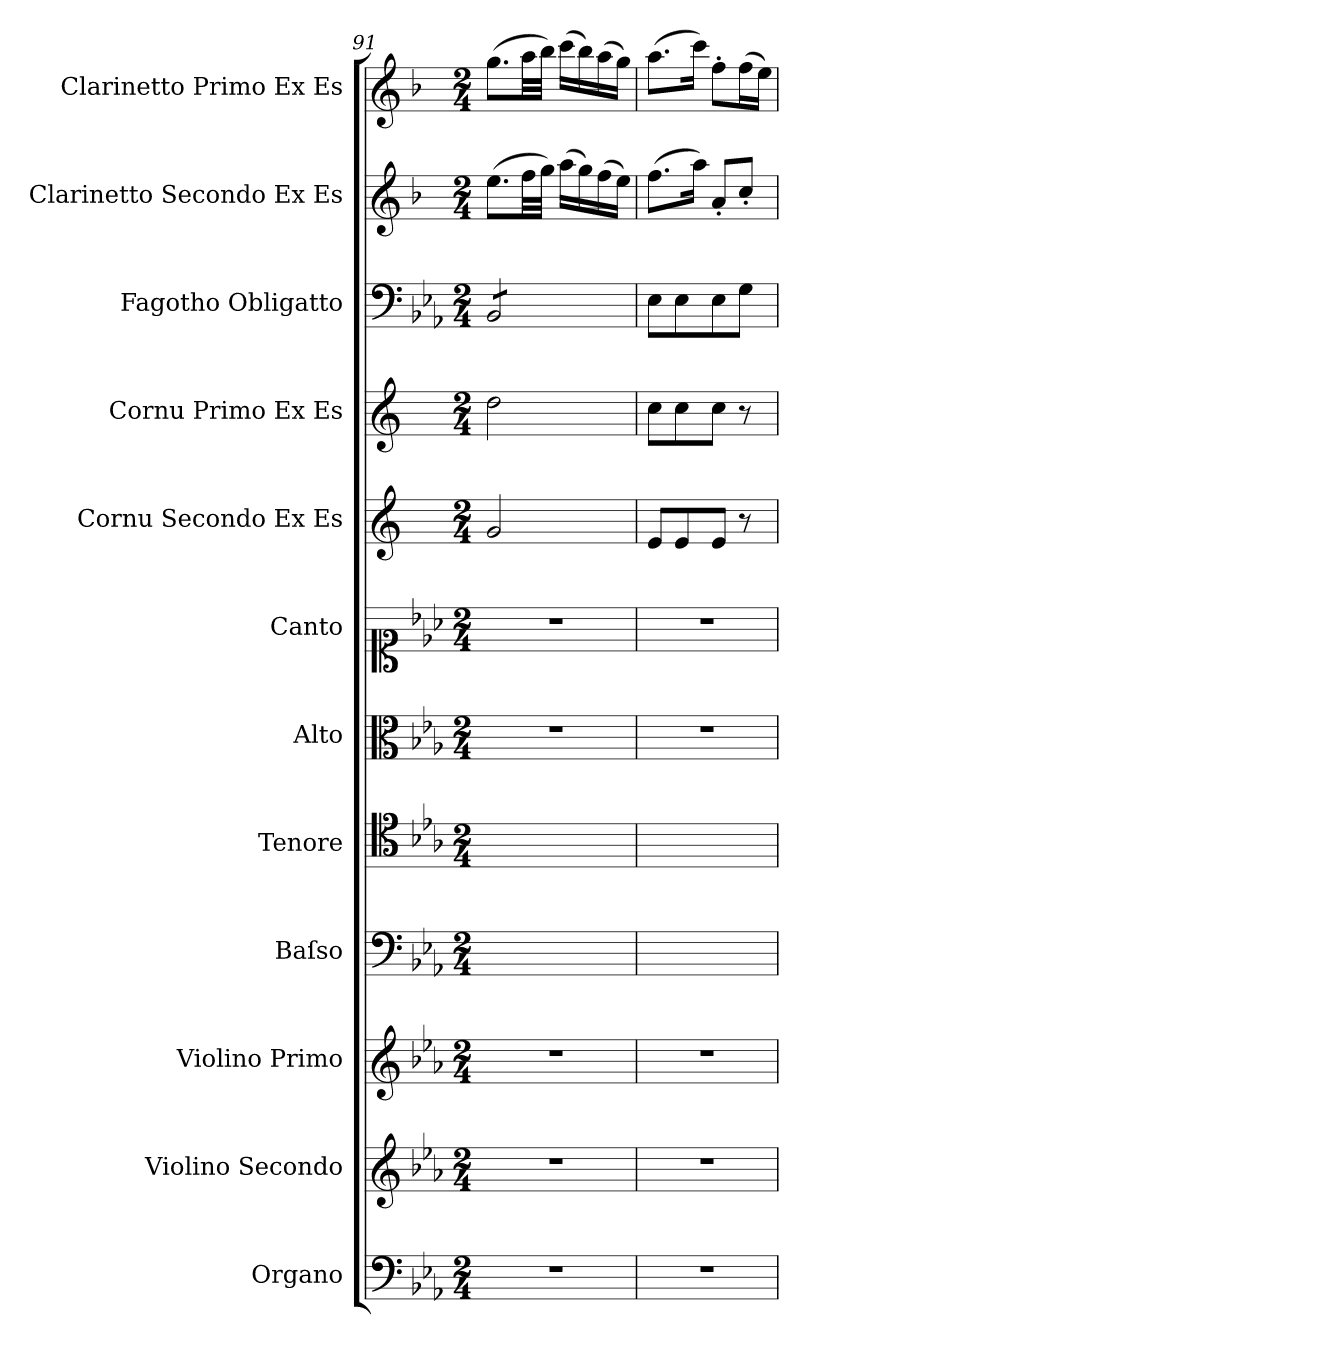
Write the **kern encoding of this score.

**kern	**kern	**kern	**kern	**kern	**kern	**kern	**kern	**kern	**kern	**kern	**kern
*part12	*part11	*part10	*part9	*part8	*part7	*part6	*part5	*part4	*part3	*part2	*part1
*staff12	*staff11	*staff10	*staff9	*staff8	*staff7	*staff6	*staff5	*staff4	*staff3	*staff2	*staff1
*I"Organo	*I"Violino Secondo	*I"Violino Primo	*I"Baſso	*I"Tenore	*I"Alto	*I"Canto	*I"Cornu Secondo Ex Es	*I"Cornu Primo Ex Es	*I"Fagotho Obligatto	*I"Clarinetto Secondo Ex Es	*I"Clarinetto Primo Ex Es
*I'Org	*	*I'Vno I	*I'B.	*I'T.	*I'A.	*I'C.	*	*I'Cor I	*I'Fag.	*	*I'Cor I
*clefF4	*clefG2	*clefG2	*clefF4	*clefC4	*clefC3	*clefC1	*clefG2	*clefG2	*clefF4	*clefG2	*clefG2
*	*	*	*	*	*	*	*ITrd5c9	*ITrd5c9	*	*ITrd1c2	*ITrd1c2
*k[b-e-a-]	*k[b-e-a-]	*k[b-e-a-]	*k[b-e-a-]	*k[b-e-a-]	*k[b-e-a-]	*k[b-e-a-]	*k[b-e-a-]	*k[b-e-a-]	*k[b-e-a-]	*k[b-e-a-]	*k[b-e-a-]
*c:	*c:	*c:	*c:	*c:	*c:	*c:	*c:	*c:	*c:	*c:	*c:
*M2/4	*M2/4	*M2/4	*M2/4	*M2/4	*M2/4	*M2/4	*M2/4	*M2/4	*M2/4	*M2/4	*M2/4
=91	=91	=91	=91	=91	=91	=91	=91	=91	=91	=91	=91
*	*	*	*	*	*	*	*	*	*tremolo	*	*
2r	2r	2r	2ryy	2ryy	2r	2r	2B-/	2f\	8BB-/L	(8.dd\L	(8.ff\L
.	.	.	.	.	.	.	.	.	8BB-/	.	.
.	.	.	.	.	.	.	.	.	.	32ee-\LL	32gg\LL
.	.	.	.	.	.	.	.	.	.	32ff\JJJ)	32aa-\JJJ)
.	.	.	.	.	.	.	.	.	8BB-/	(16gg\LL	(16bb-\LL
.	.	.	.	.	.	.	.	.	.	16ff\)	16aa-\)
.	.	.	.	.	.	.	.	.	8BB-/J	(16ee-\	(16gg\
*	*	*	*	*	*	*	*	*	*Xtremolo	*	*
.	.	.	.	.	.	.	.	.	.	16dd\JJ)	16ff\JJ)
=92	=92	=92	=92	=92	=92	=92	=92	=92	=92	=92	=92
2r	2r	2r	2ryy	2ryy	2r	2r	8G/L	8e-\L	8E-\L	(8.ee-\L	(8.gg\L
.	.	.	.	.	.	.	8G/	8e-\	8E-\	.	.
.	.	.	.	.	.	.	.	.	.	16gg\Jk)	16bb-\Jk)
.	.	.	.	.	.	.	8G/J	8e-\J	8E-\	8g'/L	8ee-'\L
.	.	.	.	.	.	.	8r	8r	8G\J	8b-'/J	(16ee-\L
.	.	.	.	.	.	.	.	.	.	.	16dd\JJ)
=	=	=	=	=	=	=	=	=	=	=	=
*-	*-	*-	*-	*-	*-	*-	*-	*-	*-	*-	*-
